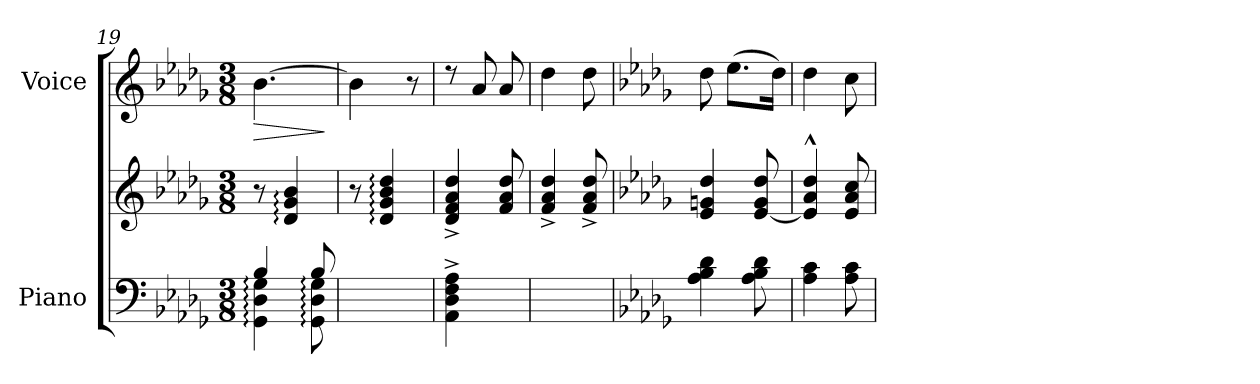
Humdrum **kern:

**kern	**kern	**kern	**dynam
*part2	*part2	*part1	*part1
*staff3	*staff2	*staff1	*staff1
*I"Piano	*	*I"Voice	*
*I'Piano	*	*I'Voice	*
*clefF4	*clefG2	*clefG2	*
*k[b-e-a-d-g-]	*k[b-e-a-d-g-]	*k[b-e-a-d-g-]	*
*M3/8	*M3/8	*M3/8	*
=19	=19	=19	=19
*^	*	*	*
!	!	!	!	!LO:HP:b
4B-/	4GG-\: 4D-\: 4G-\:	8r	[>4.b-\	>
.	.	4d-/: 4g-/: 4b-/:	.	.
8B-/	8GG-\: 8D-\: 8G-\:	.	.	.
*v	*v	*	*	*
.	.	.	]
=20	=20	=20	=20
4.ryy	8r	4b-\]	.
.	4d-/: 4g-/: 4b-/: 4dd-/:	.	.
.	.	8r	.
=21	=21	=21	=21
4AA-\^> 4D-\^> 4F\^> 4A-\^>	4d-/^> 4f/^> 4a-/^> 4dd-/^>	8rcc	.
.	.	8a-/	.
8ryy	8f/ 8a-/ 8dd-/	8a-/	.
=22	=22	=22	=22
4.ryy	4f/^> 4a-/^> 4dd-/^>	4dd-\	.
.	8f/^> 8a-/^> 8dd-/^>	8dd-\	.
!!LO:PB:g=z
=23	=23	=23	=23
*k[b-e-a-d-g-]	*k[b-e-a-d-g-]	*k[b-e-a-d-g-]	*
4A-\ 4B-\ 4d-\	4e-/ 4gn/ 4dd-/	8dd-\	.
.	.	(>8.ee-\L	.
8A-\ 8B-\ 8d-\	[<8e-/ 8g/ 8dd-/	.	.
.	.	16dd-\Jk)	.
=24	=24	=24	=24
4A-\ 4c\	4e-/]^^> 4a-/^^> 4dd-/^^>	4dd-Z<\	.
8A-\ 8c\	8e-/ 8a-/ 8cc/	8cc\	.
=	=	=	=
*-	*-	*-	*-
